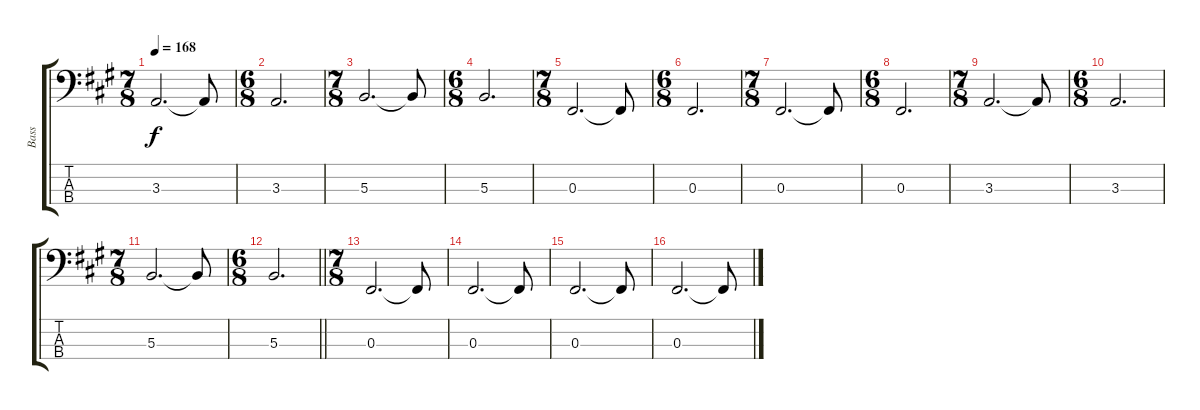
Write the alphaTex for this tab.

\track ("Bass" "Bass") {instrument distortionguitar}
\staff {score tabs}
\tuning (E2 B1 Gb1 B0) {hide}
\ts (7 8)
\tempo 168
\clef f4
\ks f#minor
3.3.2{d dy f} 3.3{t}.8 |
\ts (6 8)
3.3.2{d} |
\ts (7 8)
5.3.2{d} 5.3{t}.8 |
\ts (6 8)
5.3.2{d} |
\ts (7 8)
0.3.2{d} 0.3{t}.8 |
\ts (6 8)
0.3.2{d} |
\ts (7 8)
0.3.2{d} 0.3{t}.8 |
\ts (6 8)
0.3.2{d} |
\ts (7 8)
3.3.2{d} 3.3{t}.8 |
\ts (6 8)
3.3.2{d} |
\ts (7 8)
5.3.2{d} 5.3{t}.8 |
\ts (6 8)
\barLineRight lightlight
5.3.2{d} |
\ts (7 8)
\section ("" "")
0.3.2{d} 0.3{t}.8 |
0.3.2{d} 0.3{t}.8 |
0.3.2{d} 0.3{t}.8 |
0.3.2{d} 0.3{t}.8
